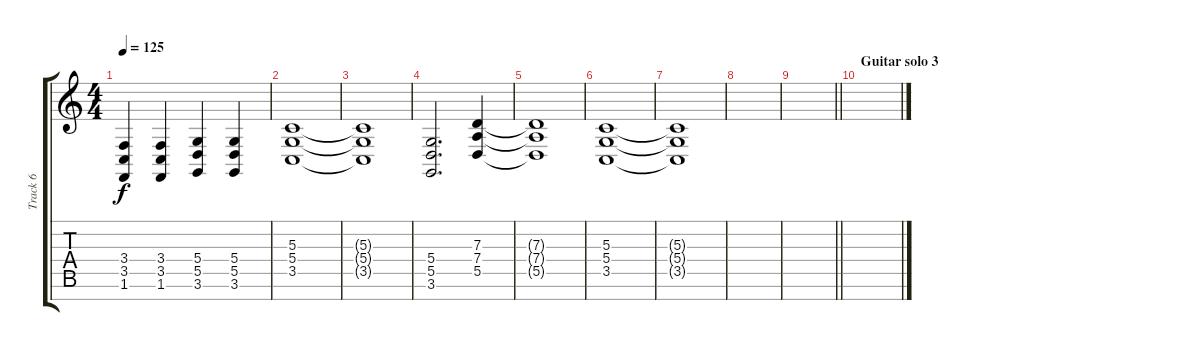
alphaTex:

\track ("Track 6" "Track 6") {instrument drawbarorgan}
\staff {score tabs}
\tuning (E4 B3 G3 D3 A2 E2 B1) {hide}
\ts (4 4)
\tempo 125
\clef g2
\ks c
(3.4 3.5 1.6).4{dy f} (3.4 3.5 1.6).4 (5.4 5.5 3.6).4 (5.4 5.5 3.6).4 |
(5.3 5.4 3.5).1 |
(5.3{t} 5.4{t} 3.5{t}).1 |
(5.4 5.5 3.6).2{d} (7.3 7.4 5.5).4 |
(7.3{t} 7.4{t} 5.5{t}).1 |
(5.3 5.4 3.5).1 |
(5.3{t} 5.4{t} 3.5{t}).1 |
|
\barLineRight lightlight
|
\section ("" "Guitar solo 3")
